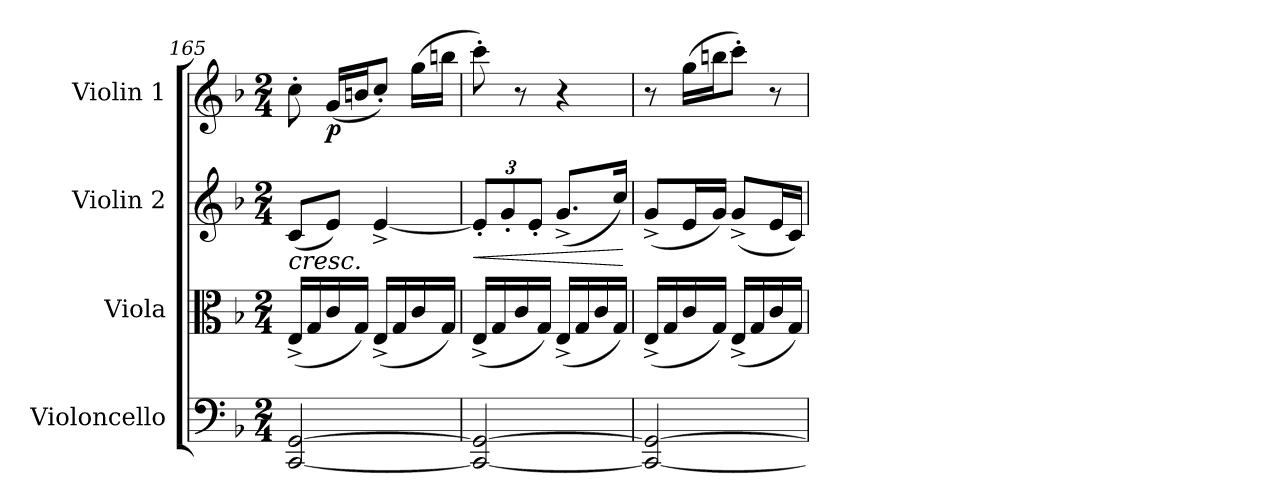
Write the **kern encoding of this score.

**kern	**kern	**kern	**dynam	**kern	**dynam
*part4	*part3	*part2	*part2	*part1	*part1
*staff4	*staff3	*staff2	*staff2	*staff1	*staff1
*I"Violoncello	*I"Viola	*I"Violin 2	*	*I"Violin 1	*
*I'Vc	*I'Vla	*I'Vln	*	*I'Vln	*
!!LO:LB:g=z
*clefF4	*clefC3	*clefG2	*	*clefG2	*
*k[b-]	*k[b-]	*k[b-]	*	*k[b-]	*
*M2/4	*M2/4	*M2/4	*	*M2/4	*
=165	=165	=165	=165	=165	=165
!	!	!	!LO:HP:b	!	!
[2CC/ [2GG/	(16E^/LL	(8c/L	<	8cc'\	.
.	16G/	.	.	.	.
!	!	!	!	!	!LO:DY:b
.	16c/	8e/J)	.	(>16g/LL	p
.	16G/JJ)	.	.	16bn/J	.
.	(16E^/LL	[4e^/	.	8cc'/J)	.
.	16G/	.	.	.	.
.	16c/	.	.	(16gg\LL	.
.	16G/JJ)	.	.	16bbn\JJ	.
=166	=166	=166	=166	=166	=166
*	*	*Xbrackettup	*	*	*
!	!	!	!LO:HP:b	!	!
2CC/_ 2GG/_	(16E^/LL	12e'/L]	<	8ccc'\)	.
.	16G/	.	.	.	.
.	.	12g'/	.	.	.
.	16c/	.	.	8r	.
.	.	12e'/J	.	.	.
.	16G/JJ)	.	.	.	.
.	(16E^/LL	(8.g^/L	.	4r	.
.	16G/	.	.	.	.
.	16c/	.	.	.	.
.	16G/JJ)	16cc/Jk)	.	.	.
.	.	.	[	.	.
=167	=167	=167	=167	=167	=167
2CC/_ 2GG/_	(16E^/LL	(8g^/L	.	8r	.
.	16G/	.	.	.	.
.	16c/	16e/L	.	(16gg\LL	.
.	16G/JJ)	16g/JJ)	.	16bbn\J	.
.	(16E^/LL	(8g^/L	.	8ccc'\J)	.
.	16G/	.	.	.	.
.	16c/	16e/L	.	8r	.
.	16G/JJ)	16c/JJ)	.	.	.
.	.	.	[	.	.
=	=	=	=	=	=
*-	*-	*-	*-	*-	*-
